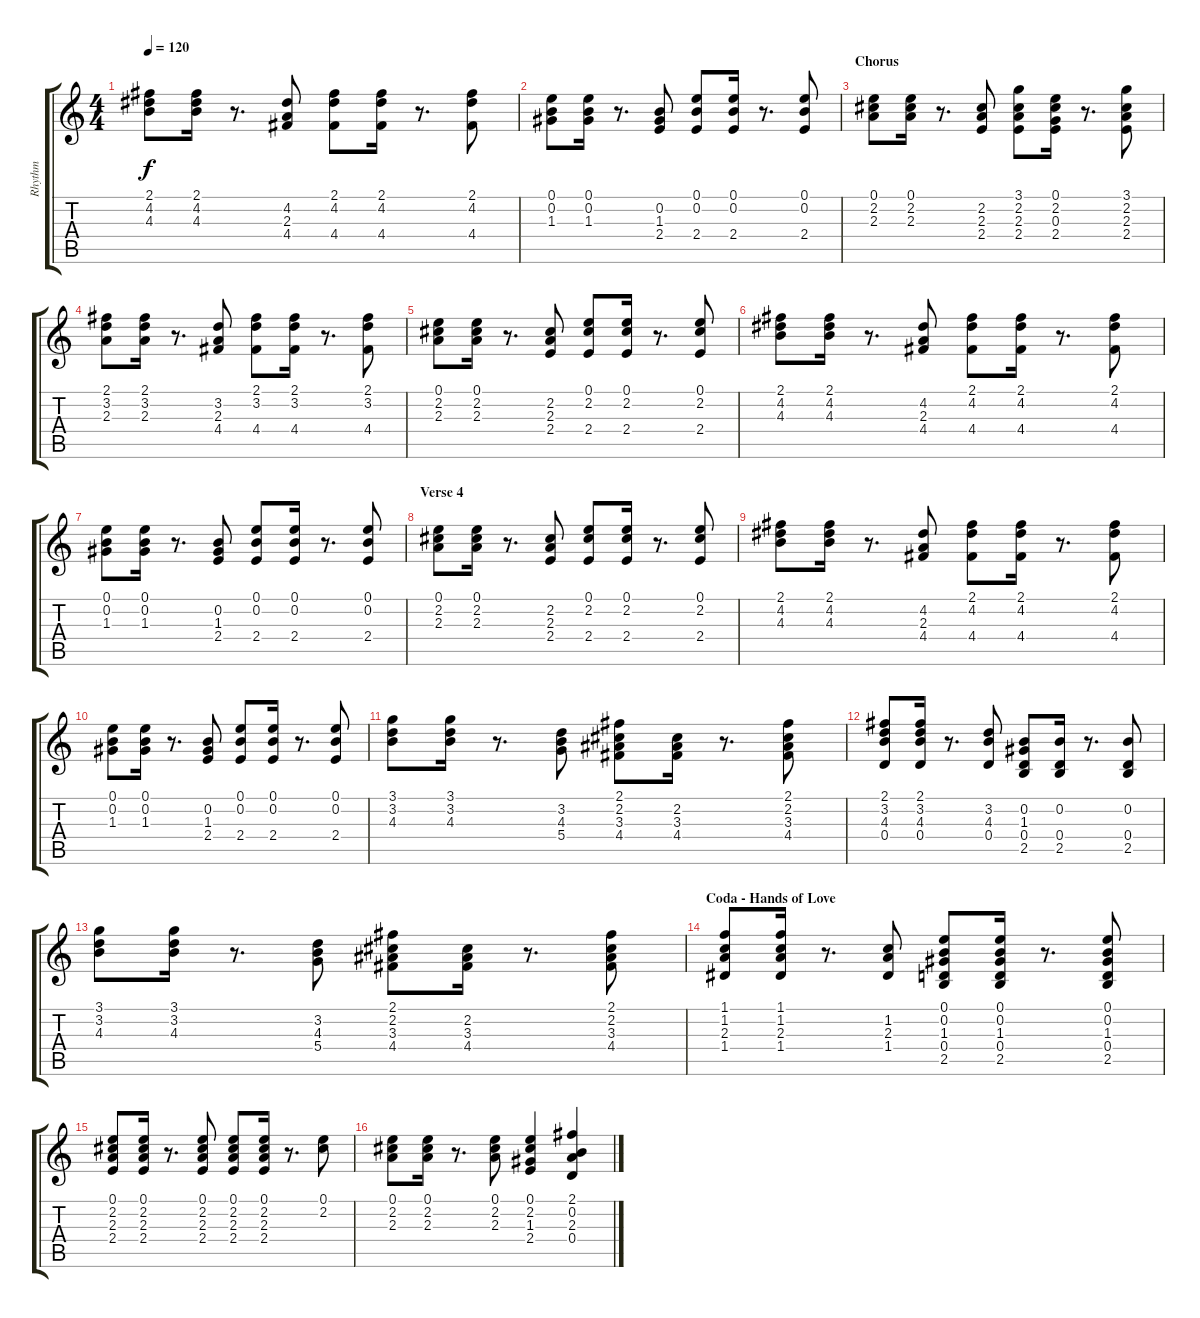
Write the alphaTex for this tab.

\track ("Rhythm" "Rhythm") {instrument acousticguitarsteel}
\staff {score tabs}
\tuning (E4 B3 G3 D3 A2 E2) {hide}
\ts (4 4)
\tempo 120
\clef g2
\ks c
(2.1 4.2 4.3).8{dy f} (2.1 4.2 4.3).16 r.8{d} (4.2 2.3 4.4).8 (2.1 4.2 4.4).8 (2.1 4.2 4.4).16 r.8{d} (2.1 4.2 4.4).8 |
(0.1 0.2 1.3).8 (0.1 0.2 1.3).16 r.8{d} (0.2 1.3 2.4).8 (0.1 0.2 2.4).8 (0.1 0.2 2.4).16 r.8{d} (0.1 0.2 2.4).8 |
\section ("" "Chorus")
(0.1 2.2 2.3).8 (0.1 2.2 2.3).16 r.8{d} (2.2 2.3 2.4).8 (3.1 2.2 2.3 2.4).8 (0.1 2.2 0.3 2.4).16 r.8{d} (3.1 2.2 2.3 2.4).8 |
(2.1 3.2 2.3).8 (2.1 3.2 2.3).16 r.8{d} (3.2 2.3 4.4).8 (2.1 3.2 4.4).8 (2.1 3.2 4.4).16 r.8{d} (2.1 3.2 4.4).8 |
(0.1 2.2 2.3).8 (0.1 2.2 2.3).16 r.8{d} (2.2 2.3 2.4).8 (0.1 2.2 2.4).8 (0.1 2.2 2.4).16 r.8{d} (0.1 2.2 2.4).8 |
(2.1 4.2 4.3).8 (2.1 4.2 4.3).16 r.8{d} (4.2 2.3 4.4).8 (2.1 4.2 4.4).8 (2.1 4.2 4.4).16 r.8{d} (2.1 4.2 4.4).8 |
(0.1 0.2 1.3).8 (0.1 0.2 1.3).16 r.8{d} (0.2 1.3 2.4).8 (0.1 0.2 2.4).8 (0.1 0.2 2.4).16 r.8{d} (0.1 0.2 2.4).8 |
\section ("" "Verse 4")
(0.1 2.2 2.3).8 (0.1 2.2 2.3).16 r.8{d} (2.2 2.3 2.4).8 (0.1 2.2 2.4).8 (0.1 2.2 2.4).16 r.8{d} (0.1 2.2 2.4).8 |
(2.1 4.2 4.3).8 (2.1 4.2 4.3).16 r.8{d} (4.2 2.3 4.4).8 (2.1 4.2 4.4).8 (2.1 4.2 4.4).16 r.8{d} (2.1 4.2 4.4).8 |
(0.1 0.2 1.3).8 (0.1 0.2 1.3).16 r.8{d} (0.2 1.3 2.4).8 (0.1 0.2 2.4).8 (0.1 0.2 2.4).16 r.8{d} (0.1 0.2 2.4).8 |
(3.1 3.2 4.3).8 (3.1 3.2 4.3).16 r.8{d} (3.2 4.3 5.4).8 (2.1 2.2 3.3 4.4).8 (2.2 3.3 4.4).16 r.8{d} (2.1 2.2 3.3 4.4).8 |
(2.1 3.2 4.3 0.4).8 (2.1 3.2 4.3 0.4).16 r.8{d} (3.2 4.3 0.4).8 (0.2 1.3 0.4 2.5).8 (0.2 0.4 2.5).16 r.8{d} (0.2 0.4 2.5).8 |
(3.1 3.2 4.3).8 (3.1 3.2 4.3).16 r.8{d} (3.2 4.3 5.4).8 (2.1 2.2 3.3 4.4).8 (2.2 3.3 4.4).16 r.8{d} (2.1 2.2 3.3 4.4).8 |
\section ("" "Coda - Hands of Love")
(1.1 1.2 2.3 1.4).8 (1.1 1.2 2.3 1.4).16 r.8{d} (1.2 2.3 1.4).8 (0.1 0.2 1.3 0.4 2.5).8 (0.1 0.2 1.3 0.4 2.5).16 r.8{d} (0.1 0.2 1.3 0.4 2.5).8 |
(0.1 2.2 2.3 2.4).8 (0.1 2.2 2.3 2.4).16 r.8{d} (0.1 2.2 2.3 2.4).8 (0.1 2.2 2.3 2.4).8 (0.1 2.2 2.3 2.4).16 r.8{d} (0.1 2.2).8 |
(0.1 2.2 2.3).8 (0.1 2.2 2.3).16 r.8{d} (0.1 2.2 2.3).8 (0.1 2.2 1.3 2.4).4 (2.1 0.2 2.3 0.4).4
